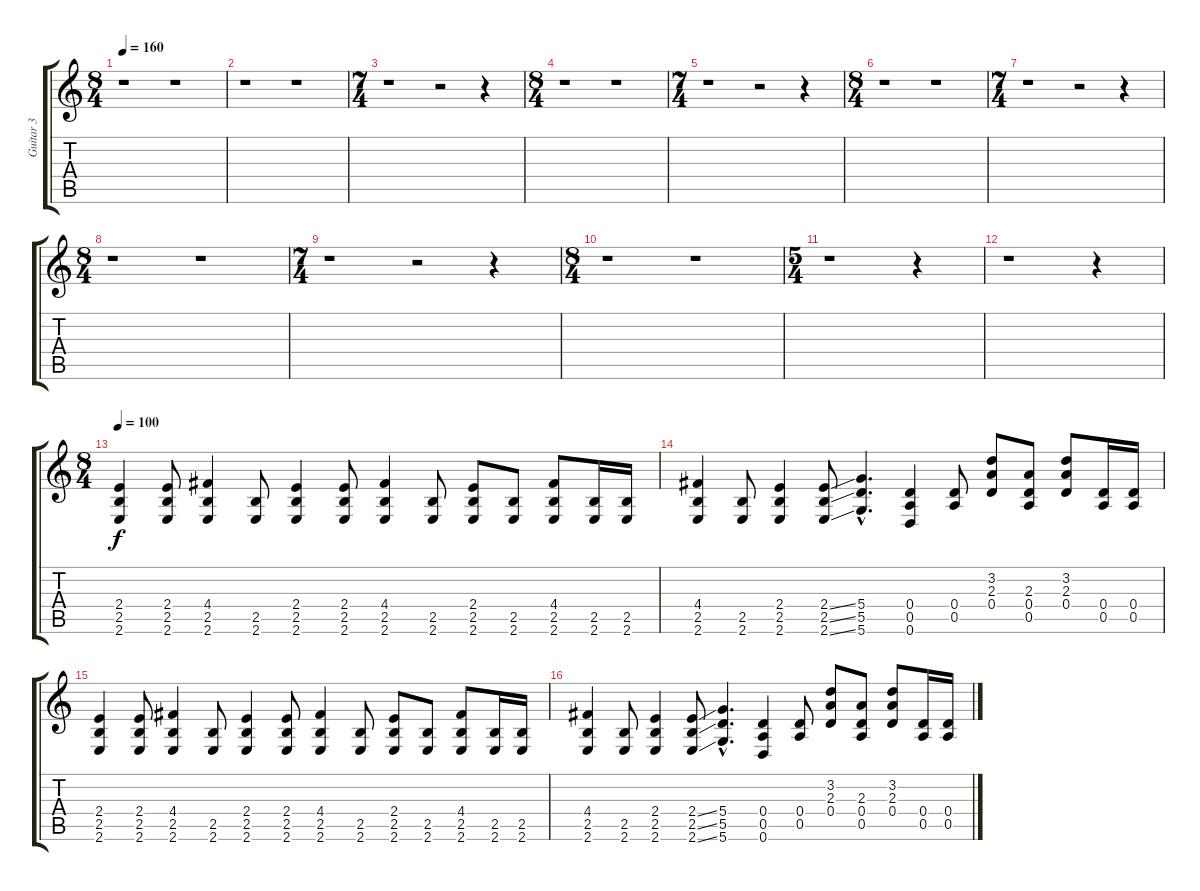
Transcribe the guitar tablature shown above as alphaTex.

\track ("Guitar 3" "Guitar 3") {instrument electricguitarjazz}
\staff {score tabs}
\tuning (E4 B3 G3 D3 A2 D2) {hide}
\ts (8 4)
\tempo 160
\clef g2
\ks c
r.1{dy f} r.1 |
r.1 r.1 |
\ts (7 4)
r.1 r.2 r.4 |
\ts (8 4)
r.1 r.1 |
\ts (7 4)
r.1 r.2 r.4 |
\ts (8 4)
r.1 r.1 |
\ts (7 4)
r.1 r.2 r.4 |
\ts (8 4)
r.1 r.1 |
\ts (7 4)
r.1 r.2 r.4 |
\ts (8 4)
r.1 r.1 |
\ts (5 4)
r.1 r.4 |
r.1 r.4 |
\ts (8 4)
\tempo 100
(2.4 2.5 2.6).4 (2.4 2.5 2.6).8 (4.4 2.5 2.6).4 (2.5 2.6).8 (2.4 2.5 2.6).4 (2.4 2.5 2.6).8 (4.4 2.5 2.6).4 (2.5 2.6).8 (2.4 2.5 2.6).8 (2.5 2.6).8 (4.4 2.5 2.6).8 (2.5 2.6).16 (2.5 2.6).16 |
(4.4 2.5 2.6).4 (2.5 2.6).8 (2.4 2.5 2.6).4 (2.4{ss} 2.5{ss} 2.6{ss}).8 (5.4{hac} 5.5{hac} 5.6{hac}).4{d} (0.4 0.5 0.6).4 (0.4 0.5).8 (3.2 2.3 0.4).8 (2.3 0.4 0.5).8 (3.2 2.3 0.4).8 (0.4 0.5).16 (0.4 0.5).16 |
(2.4 2.5 2.6).4 (2.4 2.5 2.6).8 (4.4 2.5 2.6).4 (2.5 2.6).8 (2.4 2.5 2.6).4 (2.4 2.5 2.6).8 (4.4 2.5 2.6).4 (2.5 2.6).8 (2.4 2.5 2.6).8 (2.5 2.6).8 (4.4 2.5 2.6).8 (2.5 2.6).16 (2.5 2.6).16 |
(4.4 2.5 2.6).4 (2.5 2.6).8 (2.4 2.5 2.6).4 (2.4{ss} 2.5{ss} 2.6{ss}).8 (5.4{hac} 5.5{hac} 5.6{hac}).4{d} (0.4 0.5 0.6).4 (0.4 0.5).8 (3.2 2.3 0.4).8 (2.3 0.4 0.5).8 (3.2 2.3 0.4).8 (0.4 0.5).16 (0.4 0.5).16
